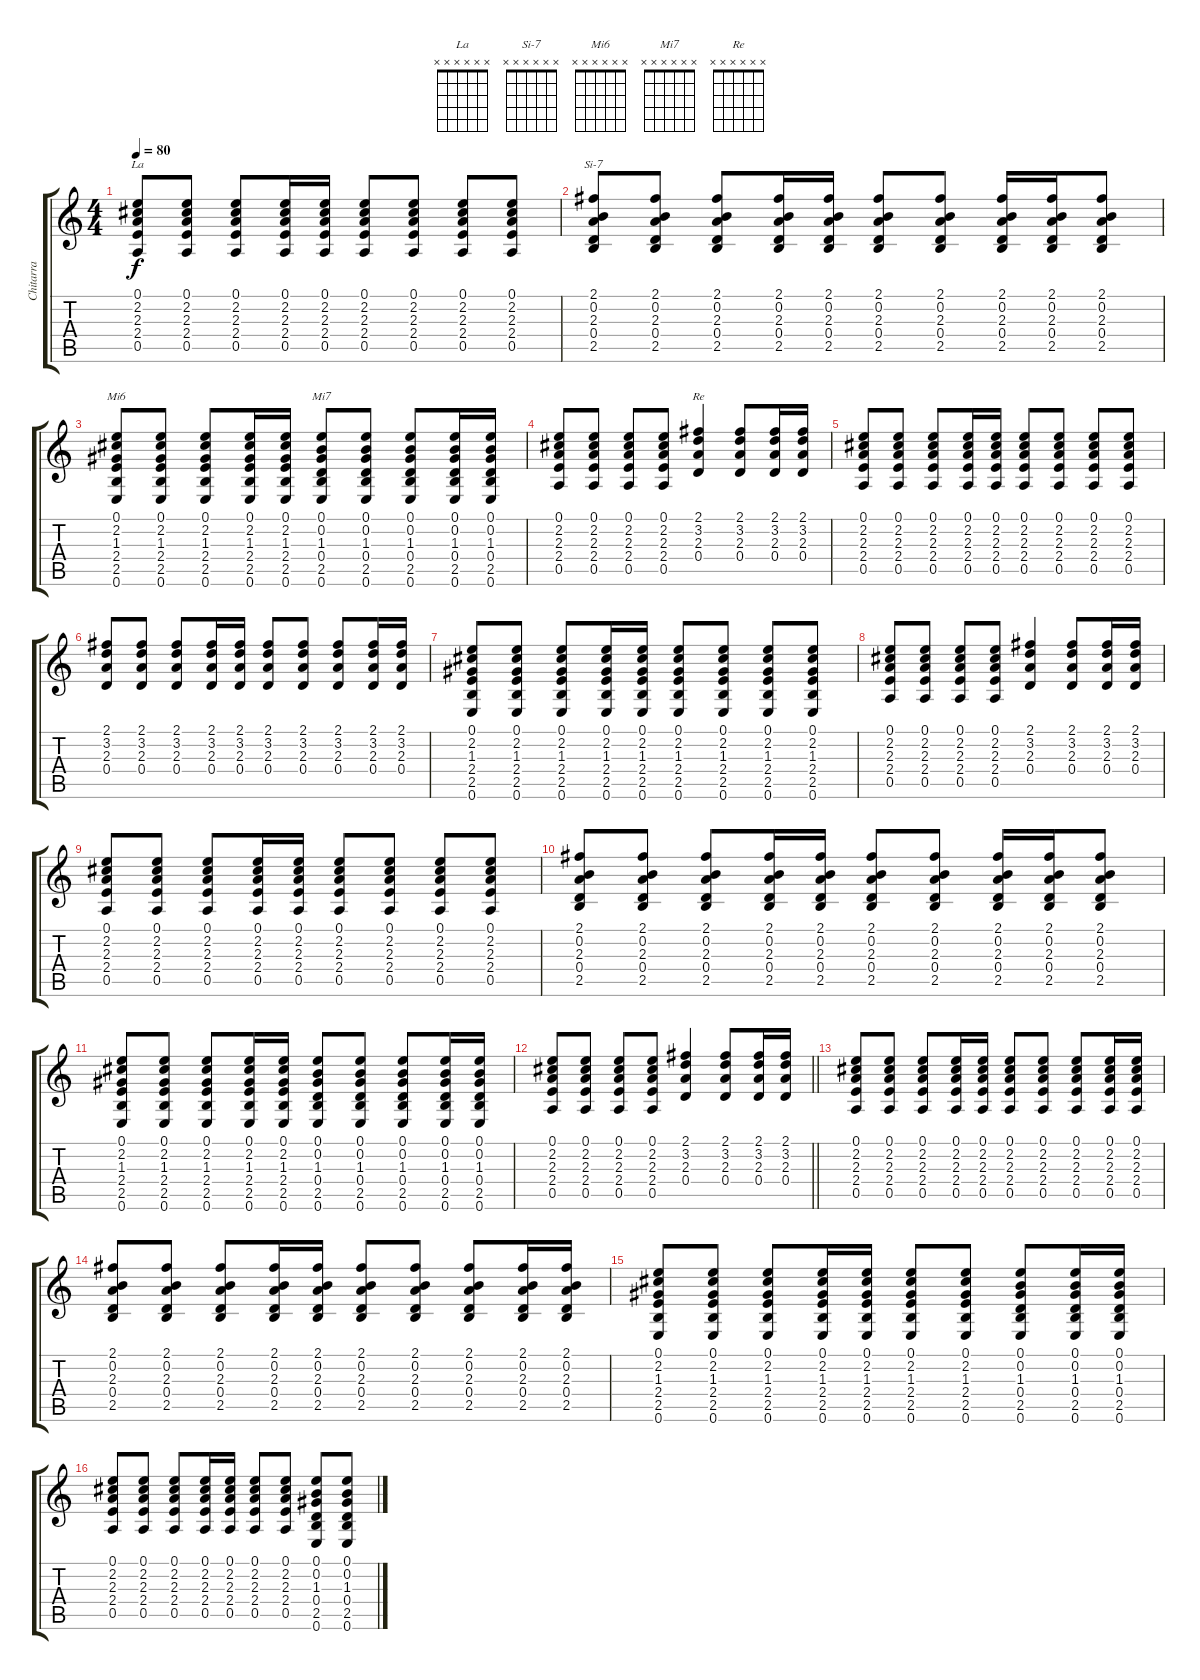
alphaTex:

\track ("Chitarra" "Chitarra") {instrument acousticguitarsteel}
\staff {score tabs}
\tuning (E4 B3 G3 D3 A2 E2) {hide}
\chord ("La" x x x x x x)
\chord ("Si-7" x x x x x x)
\chord ("Mi6" x x x x x x)
\chord ("Mi7" x x x x x x)
\chord ("Re" x x x x x x)
\ts (4 4)
\tempo 80
\clef g2
\ks c
(0.1 2.2 2.3 2.4 0.5).8{ch "La" dy f} (0.1 2.2 2.3 2.4 0.5).8 (0.1 2.2 2.3 2.4 0.5).8 (0.1 2.2 2.3 2.4 0.5).16 (0.1 2.2 2.3 2.4 0.5).16 (0.1 2.2 2.3 2.4 0.5).8 (0.1 2.2 2.3 2.4 0.5).8 (0.1 2.2 2.3 2.4 0.5).8 (0.1 2.2 2.3 2.4 0.5).8 |
(2.1 0.2 2.3 0.4 2.5).8{ch "Si-7"} (2.1 0.2 2.3 0.4 2.5).8 (2.1 0.2 2.3 0.4 2.5).8 (2.1 0.2 2.3 0.4 2.5).16 (2.1 0.2 2.3 0.4 2.5).16 (2.1 0.2 2.3 0.4 2.5).8 (2.1 0.2 2.3 0.4 2.5).8 (2.1 0.2 2.3 0.4 2.5).16 (2.1 0.2 2.3 0.4 2.5).16 (2.1 0.2 2.3 0.4 2.5).8 |
(0.1 2.2 1.3 2.4 2.5 0.6).8{ch "Mi6"} (0.1 2.2 1.3 2.4 2.5 0.6).8 (0.1 2.2 1.3 2.4 2.5 0.6).8 (0.1 2.2 1.3 2.4 2.5 0.6).16 (0.1 2.2 1.3 2.4 2.5 0.6).16 (0.1 0.2 1.3 0.4 2.5 0.6).8{ch "Mi7"} (0.1 0.2 1.3 0.4 2.5 0.6).8 (0.1 0.2 1.3 0.4 2.5 0.6).8 (0.1 0.2 1.3 0.4 2.5 0.6).16 (0.1 0.2 1.3 0.4 2.5 0.6).16 |
(0.1 2.2 2.3 2.4 0.5).8 (0.1 2.2 2.3 2.4 0.5).8 (0.1 2.2 2.3 2.4 0.5).8 (0.1 2.2 2.3 2.4 0.5).8 (2.1 3.2 2.3 0.4).4{ch "Re"} (2.1 3.2 2.3 0.4).8 (2.1 3.2 2.3 0.4).16 (2.1 3.2 2.3 0.4).16 |
(0.1 2.2 2.3 2.4 0.5).8 (0.1 2.2 2.3 2.4 0.5).8 (0.1 2.2 2.3 2.4 0.5).8 (0.1 2.2 2.3 2.4 0.5).16 (0.1 2.2 2.3 2.4 0.5).16 (0.1 2.2 2.3 2.4 0.5).8 (0.1 2.2 2.3 2.4 0.5).8 (0.1 2.2 2.3 2.4 0.5).8 (0.1 2.2 2.3 2.4 0.5).8 |
(2.1 3.2 2.3 0.4).8 (2.1 3.2 2.3 0.4).8 (2.1 3.2 2.3 0.4).8 (2.1 3.2 2.3 0.4).16 (2.1 3.2 2.3 0.4).16 (2.1 3.2 2.3 0.4).8 (2.1 3.2 2.3 0.4).8 (2.1 3.2 2.3 0.4).8 (2.1 3.2 2.3 0.4).16 (2.1 3.2 2.3 0.4).16 |
(0.1 2.2 1.3 2.4 2.5 0.6).8 (0.1 2.2 1.3 2.4 2.5 0.6).8 (0.1 2.2 1.3 2.4 2.5 0.6).8 (0.1 2.2 1.3 2.4 2.5 0.6).16 (0.1 2.2 1.3 2.4 2.5 0.6).16 (0.1 2.2 1.3 2.4 2.5 0.6).8 (0.1 2.2 1.3 2.4 2.5 0.6).8 (0.1 2.2 1.3 2.4 2.5 0.6).8 (0.1 2.2 1.3 2.4 2.5 0.6).8 |
(0.1 2.2 2.3 2.4 0.5).8 (0.1 2.2 2.3 2.4 0.5).8 (0.1 2.2 2.3 2.4 0.5).8 (0.1 2.2 2.3 2.4 0.5).8 (2.1 3.2 2.3 0.4).4 (2.1 3.2 2.3 0.4).8 (2.1 3.2 2.3 0.4).16 (2.1 3.2 2.3 0.4).16 |
(0.1 2.2 2.3 2.4 0.5).8 (0.1 2.2 2.3 2.4 0.5).8 (0.1 2.2 2.3 2.4 0.5).8 (0.1 2.2 2.3 2.4 0.5).16 (0.1 2.2 2.3 2.4 0.5).16 (0.1 2.2 2.3 2.4 0.5).8 (0.1 2.2 2.3 2.4 0.5).8 (0.1 2.2 2.3 2.4 0.5).8 (0.1 2.2 2.3 2.4 0.5).8 |
(2.1 0.2 2.3 0.4 2.5).8 (2.1 0.2 2.3 0.4 2.5).8 (2.1 0.2 2.3 0.4 2.5).8 (2.1 0.2 2.3 0.4 2.5).16 (2.1 0.2 2.3 0.4 2.5).16 (2.1 0.2 2.3 0.4 2.5).8 (2.1 0.2 2.3 0.4 2.5).8 (2.1 0.2 2.3 0.4 2.5).16 (2.1 0.2 2.3 0.4 2.5).16 (2.1 0.2 2.3 0.4 2.5).8 |
(0.1 2.2 1.3 2.4 2.5 0.6).8 (0.1 2.2 1.3 2.4 2.5 0.6).8 (0.1 2.2 1.3 2.4 2.5 0.6).8 (0.1 2.2 1.3 2.4 2.5 0.6).16 (0.1 2.2 1.3 2.4 2.5 0.6).16 (0.1 0.2 1.3 0.4 2.5 0.6).8 (0.1 0.2 1.3 0.4 2.5 0.6).8 (0.1 0.2 1.3 0.4 2.5 0.6).8 (0.1 0.2 1.3 0.4 2.5 0.6).16 (0.1 0.2 1.3 0.4 2.5 0.6).16 |
\barLineRight lightlight
(0.1 2.2 2.3 2.4 0.5).8 (0.1 2.2 2.3 2.4 0.5).8 (0.1 2.2 2.3 2.4 0.5).8 (0.1 2.2 2.3 2.4 0.5).8 (2.1 3.2 2.3 0.4).4 (2.1 3.2 2.3 0.4).8 (2.1 3.2 2.3 0.4).16 (2.1 3.2 2.3 0.4).16 |
(0.1 2.2 2.3 2.4 0.5).8 (0.1 2.2 2.3 2.4 0.5).8 (0.1 2.2 2.3 2.4 0.5).8 (0.1 2.2 2.3 2.4 0.5).16 (0.1 2.2 2.3 2.4 0.5).16 (0.1 2.2 2.3 2.4 0.5).8 (0.1 2.2 2.3 2.4 0.5).8 (0.1 2.2 2.3 2.4 0.5).8 (0.1 2.2 2.3 2.4 0.5).16 (0.1 2.2 2.3 2.4 0.5).16 |
(2.1 0.2 2.3 0.4 2.5).8 (2.1 0.2 2.3 0.4 2.5).8 (2.1 0.2 2.3 0.4 2.5).8 (2.1 0.2 2.3 0.4 2.5).16 (2.1 0.2 2.3 0.4 2.5).16 (2.1 0.2 2.3 0.4 2.5).8 (2.1 0.2 2.3 0.4 2.5).8 (2.1 0.2 2.3 0.4 2.5).8 (2.1 0.2 2.3 0.4 2.5).16 (2.1 0.2 2.3 0.4 2.5).16 |
(0.1 2.2 1.3 2.4 2.5 0.6).8 (0.1 2.2 1.3 2.4 2.5 0.6).8 (0.1 2.2 1.3 2.4 2.5 0.6).8 (0.1 2.2 1.3 2.4 2.5 0.6).16 (0.1 2.2 1.3 2.4 2.5 0.6).16 (0.1 2.2 1.3 2.4 2.5 0.6).8 (0.1 2.2 1.3 2.4 2.5 0.6).8 (0.1 0.2 1.3 0.4 2.5 0.6).8 (0.1 0.2 1.3 0.4 2.5 0.6).16 (0.1 0.2 1.3 0.4 2.5 0.6).16 |
(0.1 2.2 2.3 2.4 0.5).8 (0.1 2.2 2.3 2.4 0.5).8 (0.1 2.2 2.3 2.4 0.5).8 (0.1 2.2 2.3 2.4 0.5).16 (0.1 2.2 2.3 2.4 0.5).16 (0.1 2.2 2.3 2.4 0.5).8 (0.1 2.2 2.3 2.4 0.5).8 (0.1 0.2 1.3 0.4 2.5 0.6).8 (0.1 0.2 1.3 0.4 2.5 0.6).8
